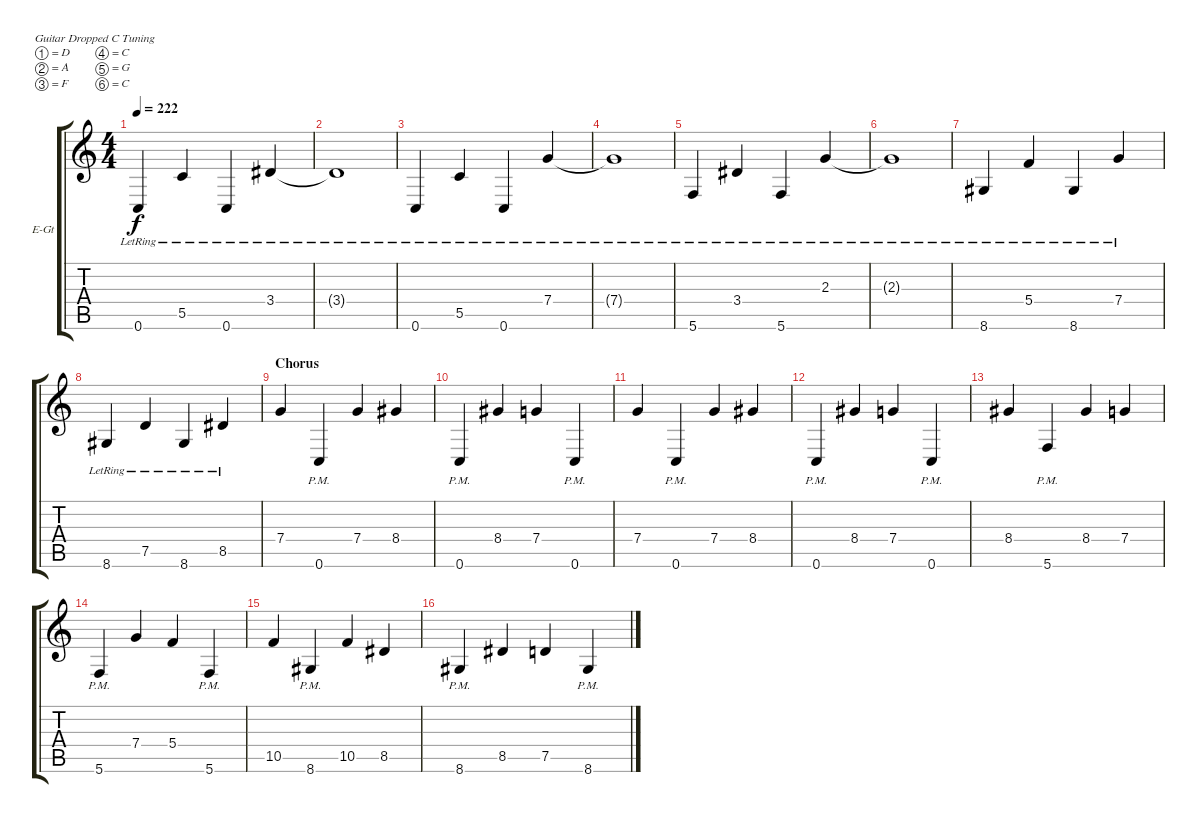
\defaultSystemsLayout 4
\bracketExtendMode groupsimilarinstruments
\firstSystemTrackNameOrientation horizontal
\otherSystemsTrackNameOrientation horizontal
\track ("Electric Guitar" "E-Gt") {mute instrument distortionguitar}
\staff {score tabs}
\tuning (D4 A3 F3 C3 G2 C2)
\ts (4 4)
\tempo 222
\clef g2
\ks c
0.6{lr}.4{dy f} 5.5{lr}.4 0.6{lr}.4 3.4{lr}.4 |
3.4{lr t}.1 |
0.6{lr}.4 5.5{lr}.4 0.6{lr}.4 7.4{lr}.4 |
7.4{lr t}.1 |
5.6{lr}.4 3.4{lr}.4 5.6{lr}.4 2.3{lr}.4 |
2.3{lr t}.1 |
8.6{lr}.4 5.4{lr}.4 8.6{lr}.4 7.4{lr}.4 |
8.6{lr}.4 7.5{lr}.4 8.6{lr}.4 8.5{lr}.4 |
\section ("" "Chorus")
7.4.4 0.6{pm}.4 7.4.4 8.4.4 |
0.6{pm}.4 8.4.4 7.4.4 0.6{pm}.4 |
7.4.4 0.6{pm}.4 7.4.4 8.4.4 |
0.6{pm}.4 8.4.4 7.4.4 0.6{pm}.4 |
8.4.4 5.6{pm}.4 8.4.4 7.4.4 |
5.6{pm}.4 7.4.4 5.4.4 5.6{pm}.4 |
10.5.4 8.6{pm}.4 10.5.4 8.5.4 |
8.6{pm}.4 8.5.4 7.5.4 8.6{pm}.4
